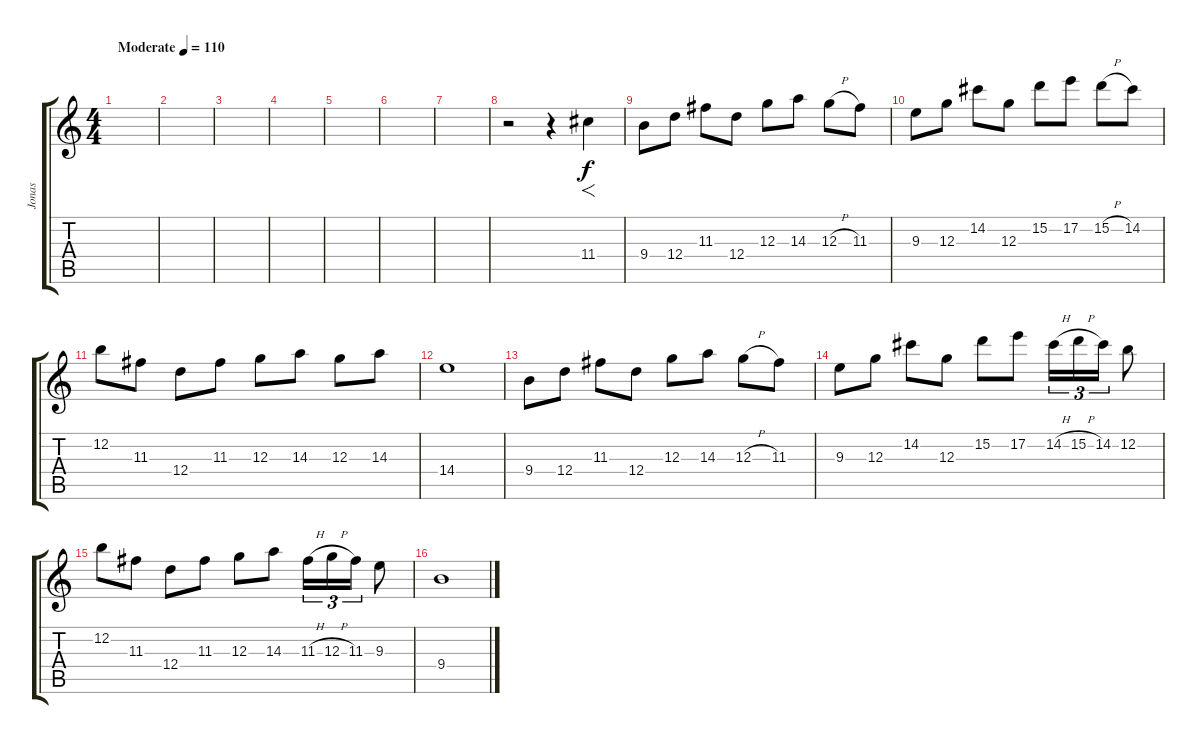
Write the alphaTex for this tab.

\track ("Jonas" "Jonas") {instrument overdrivenguitar}
\staff {score tabs}
\tuning (E4 B3 G3 D3 A2 E2) {hide}
\ts (4 4)
\tempo (110 "Moderate")
\clef g2
\ks c
|
|
|
|
|
|
|
r.2 r.4 11.4.4{f} |
9.4.8 12.4.8 11.3.8 12.4.8 12.3.8 14.3.8 12.3{h}.8 11.3.8 |
9.3.8 12.3.8 14.2.8 12.3.8 15.2.8 17.2.8 15.2{h}.8 14.2.8 |
12.2.8 11.3.8 12.4.8 11.3.8 12.3.8 14.3.8 12.3.8 14.3.8 |
14.4.1 |
9.4.8 12.4.8 11.3.8 12.4.8 12.3.8 14.3.8 12.3{h}.8 11.3.8 |
9.3.8 12.3.8 14.2.8 12.3.8 15.2.8 17.2.8 14.2{h}.16{tu (3 2)} 15.2{h}.16{tu (3 2)} 14.2.16{tu (3 2)} 12.2.8 |
12.2.8 11.3.8 12.4.8 11.3.8 12.3.8 14.3.8 11.3{h}.16{tu (3 2)} 12.3{h}.16{tu (3 2)} 11.3.16{tu (3 2)} 9.3.8 |
9.4.1
